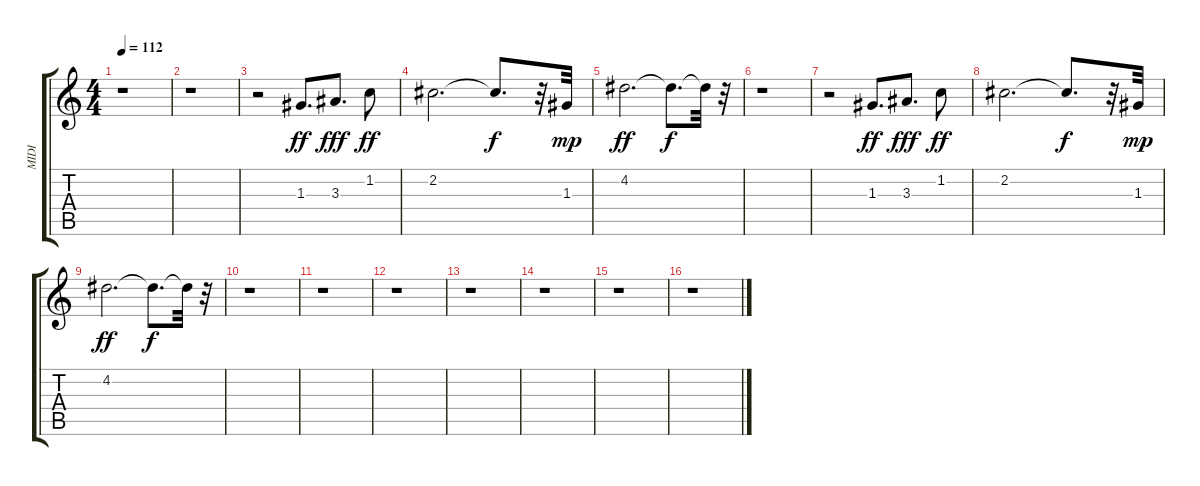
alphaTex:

\track ("MIDI" "MIDI") {instrument acousticguitarsteel}
\staff {score tabs}
\tuning (E4 B3 G3 D3 A2 E2) {hide}
\ts (4 4)
\tempo 112
\clef g2
\ks c
r.1{dy f} |
r.1 |
r.2 1.3.8{d dy ff} 3.3.8{d dy fff} 1.2.8{dy ff} |
2.2.2{d} 2.2{t}.8{d dy f} r.32 1.3.32{dy mp} |
4.2.2{d dy ff} 4.2{t}.8{d dy f} 4.2{t}.32 r.32 |
r.1 |
r.2 1.3.8{d dy ff} 3.3.8{d dy fff} 1.2.8{dy ff} |
2.2.2{d} 2.2{t}.8{d dy f} r.32 1.3.32{dy mp} |
4.2.2{d dy ff} 4.2{t}.8{d dy f} 4.2{t}.32 r.32 |
r.1 |
r.1 |
r.1 |
r.1 |
r.1 |
r.1 |
r.1
